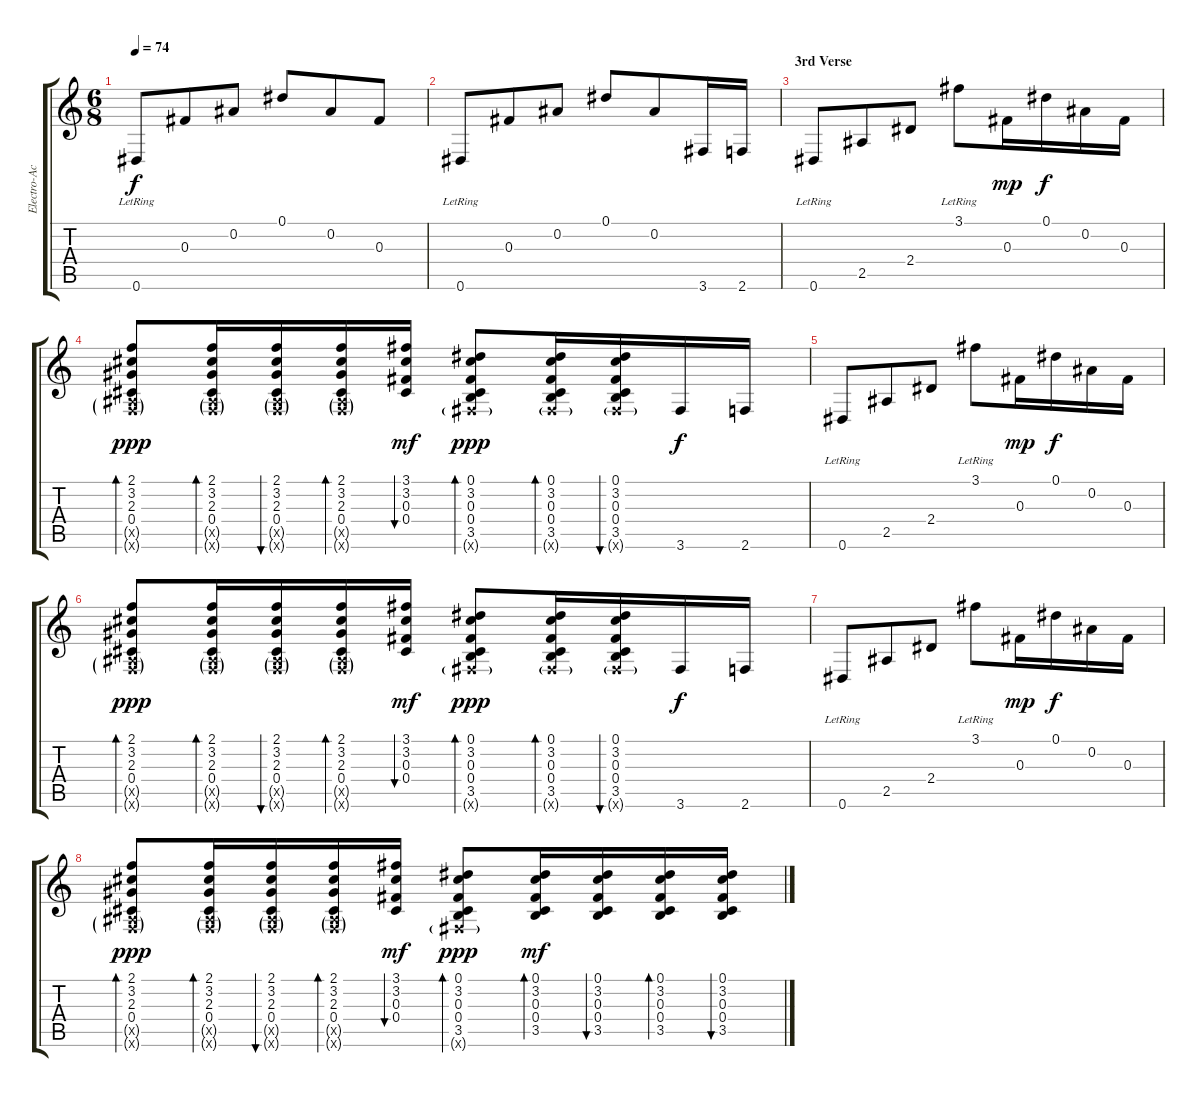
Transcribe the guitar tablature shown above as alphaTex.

\track ("Electro-Acoustic Guitar (James Hetfield)" "Electro-Ac") {instrument acousticguitarsteel}
\staff {score tabs}
\tuning (Eb4 Bb3 Gb3 Db3 Ab2 Eb2) {hide}
\ts (6 8)
\tempo 74
\clef g2
\ks c
0.6{lr}.8{dy f} 0.3.8 0.2.8 0.1.8 0.2.8 0.3.8 |
0.6{lr}.8 0.3.8 0.2.8 0.1.8 0.2.8 3.6.16 2.6.16 |
\section ("" "3rd Verse")
0.6{lr}.8 2.5.8 2.4.8 3.1{lr}.8 0.3.16{dy mp} 0.1.16{dy f} 0.2.16 0.3.16 |
(2.1 3.2 2.3 0.4 2.5{g x} 2.6{g x}).8{bd 30 dy ppp} (2.1 3.2 2.3 0.4 2.5{g x} 2.6{g x}).16{bd 30} (2.1 3.2 2.3 0.4 2.5{g x} 2.6{g x}).16{bu 30} (2.1 3.2 2.3 0.4 2.5{g x} 2.6{g x}).16{bd 30} (3.1 3.2 0.3 0.4).16{bu 30 dy mf} (0.1 3.2 0.3 0.4 3.5 3.6{g x}).8{bd 30 dy ppp} (0.1 3.2 0.3 0.4 3.5 3.6{g x}).16{bd 30} (0.1 3.2 0.3 0.4 3.5 3.6{g x}).16{bu 30} 3.6.16{dy f} 2.6.16 |
0.6{lr}.8 2.5.8 2.4.8 3.1{lr}.8 0.3.16{dy mp} 0.1.16{dy f} 0.2.16 0.3.16 |
(2.1 3.2 2.3 0.4 2.5{g x} 2.6{g x}).8{bd 30 dy ppp} (2.1 3.2 2.3 0.4 2.5{g x} 2.6{g x}).16{bd 30} (2.1 3.2 2.3 0.4 2.5{g x} 2.6{g x}).16{bu 30} (2.1 3.2 2.3 0.4 2.5{g x} 2.6{g x}).16{bd 30} (3.1 3.2 0.3 0.4).16{bu 30 dy mf} (0.1 3.2 0.3 0.4 3.5 3.6{g x}).8{bd 30 dy ppp} (0.1 3.2 0.3 0.4 3.5 3.6{g x}).16{bd 30} (0.1 3.2 0.3 0.4 3.5 3.6{g x}).16{bu 30} 3.6.16{dy f} 2.6.16 |
0.6{lr}.8 2.5.8 2.4.8 3.1{lr}.8 0.3.16{dy mp} 0.1.16{dy f} 0.2.16 0.3.16 |
(2.1 3.2 2.3 0.4 2.5{g x} 2.6{g x}).8{bd 30 dy ppp} (2.1 3.2 2.3 0.4 2.5{g x} 2.6{g x}).16{bd 30} (2.1 3.2 2.3 0.4 2.5{g x} 2.6{g x}).16{bu 30} (2.1 3.2 2.3 0.4 2.5{g x} 2.6{g x}).16{bd 30} (3.1 3.2 0.3 0.4).16{bu 30 dy mf} (0.1 3.2 0.3 0.4 3.5 3.6{g x}).8{bd 30 dy ppp} (0.1 3.2 0.3 0.4 3.5).16{bd 30 dy mf} (0.1 3.2 0.3 0.4 3.5).16{bu 30} (0.1 3.2 0.3 0.4 3.5).16{bd 30} (0.1 3.2 0.3 0.4 3.5).16{bu 30}
